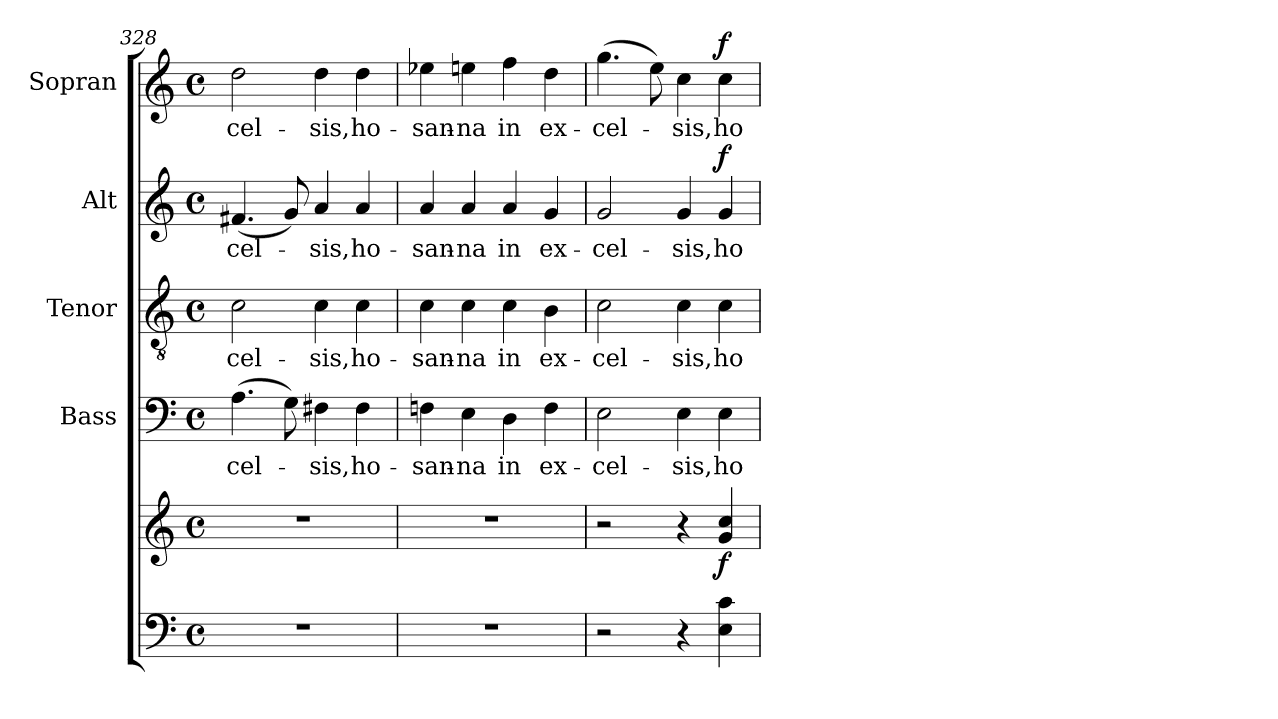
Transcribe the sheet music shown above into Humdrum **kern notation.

**kern	**kern	**dynam	**kern	**text	**kern	**text	**kern	**text	**dynam	**kern	**text	**dynam
*part5	*part5	*part5	*part4	*part4	*part3	*part3	*part2	*part2	*part2	*part1	*part1	*part1
*staff6	*staff5	*staff5/6	*staff4	*staff4	*staff3	*staff3	*staff2	*staff2	*staff2	*staff1	*staff1	*staff1
*	*	*	*I"Bass	*	*I"Tenor	*	*I"Alt	*	*	*I"Sopran	*	*
*	*	*	*I'B.	*	*I'T.	*	*I'A.	*	*	*I'S.	*	*
*clefF4	*clefG2	*	*clefF4	*	*clefGv2	*	*clefG2	*	*	*clefG2	*	*
*k[]	*k[]	*	*k[]	*	*k[]	*	*k[]	*	*	*k[]	*	*
*C:	*C:	*	*C:	*	*C:	*	*C:	*	*	*C:	*	*
*M4/4	*M4/4	*	*M4/4	*	*M4/4	*	*M4/4	*	*	*M4/4	*	*
*met(c)	*met(c)	*	*met(c)	*	*met(c)	*	*met(c)	*	*	*met(c)	*	*
=328	=328	=328	=328	=328	=328	=328	=328	=328	=328	=328	=328	=328
!	!	!	!	!LO:LY:b	!	!LO:LY:b	!	!LO:LY:b	!	!	!LO:LY:b	!
1r	1r	.	(>4.A\	-cel-	2c\	-cel-	(<4.f#X/	-cel-	.	2dd\	-cel-	.
.	.	.	8G\)	.	.	.	8g/)	.	.	.	.	.
!	!	!	!	!LO:LY:b	!	!LO:LY:b	!	!LO:LY:b	!	!	!LO:LY:b	!
.	.	.	4F#X\	-sis,	4c\	-sis,	4a/	-sis,	.	4dd\	-sis,	.
!	!	!	!	!LO:LY:b	!	!LO:LY:b	!	!LO:LY:b	!	!	!LO:LY:b	!
.	.	.	4F#\	ho-	4c\	ho-	4a/	ho-	.	4dd\	ho-	.
=329	=329	=329	=329	=329	=329	=329	=329	=329	=329	=329	=329	=329
!	!	!	!	!LO:LY:b	!	!LO:LY:b	!	!LO:LY:b	!	!	!LO:LY:b	!
1r	1r	.	4Fn\	-san-	4c\	-san-	4a/	-san-	.	4ee-X\	-san-	.
!	!	!	!	!LO:LY:b	!	!LO:LY:b	!	!LO:LY:b	!	!	!LO:LY:b	!
.	.	.	4E\	-na	4c\	-na	4a/	-na	.	4een\	-na	.
!	!	!	!	!LO:LY:b	!	!LO:LY:b	!	!LO:LY:b	!	!	!LO:LY:b	!
.	.	.	4D\	in	4c\	in	4a/	in	.	4ff\	in	.
!	!	!	!	!LO:LY:b	!	!LO:LY:b	!	!LO:LY:b	!	!	!LO:LY:b	!
.	.	.	4F\	ex-	4B\	ex-	4g/	ex-	.	4dd\	ex-	.
=330	=330	=330	=330	=330	=330	=330	=330	=330	=330	=330	=330	=330
!	!	!	!	!LO:LY:b	!	!LO:LY:b	!	!LO:LY:b	!	!	!LO:LY:b	!
2r	2r	.	2E\	-cel-	2c\	-cel-	2g/	-cel-	.	(>4.gg\	-cel-	.
.	.	.	.	.	.	.	.	.	.	8ee\)	.	.
!	!	!	!	!LO:LY:b	!	!LO:LY:b	!	!LO:LY:b	!	!	!LO:LY:b	!
4r	4r	.	4E\	-sis,	4c\	-sis,	4g/	-sis,	.	4cc\	-sis,	.
!	!	!LO:DY:b	!	!LO:LY:b	!	!LO:LY:b	!	!LO:LY:b	!LO:DY:a	!	!LO:LY:b	!LO:DY:a
4E\ 4c\	4g/ 4cc/	f	4E\	ho-	4c\	ho-	4g/	ho-	f	4cc\	ho-	f
=	=	=	=	=	=	=	=	=	=	=	=	=
*-	*-	*-	*-	*-	*-	*-	*-	*-	*-	*-	*-	*-
